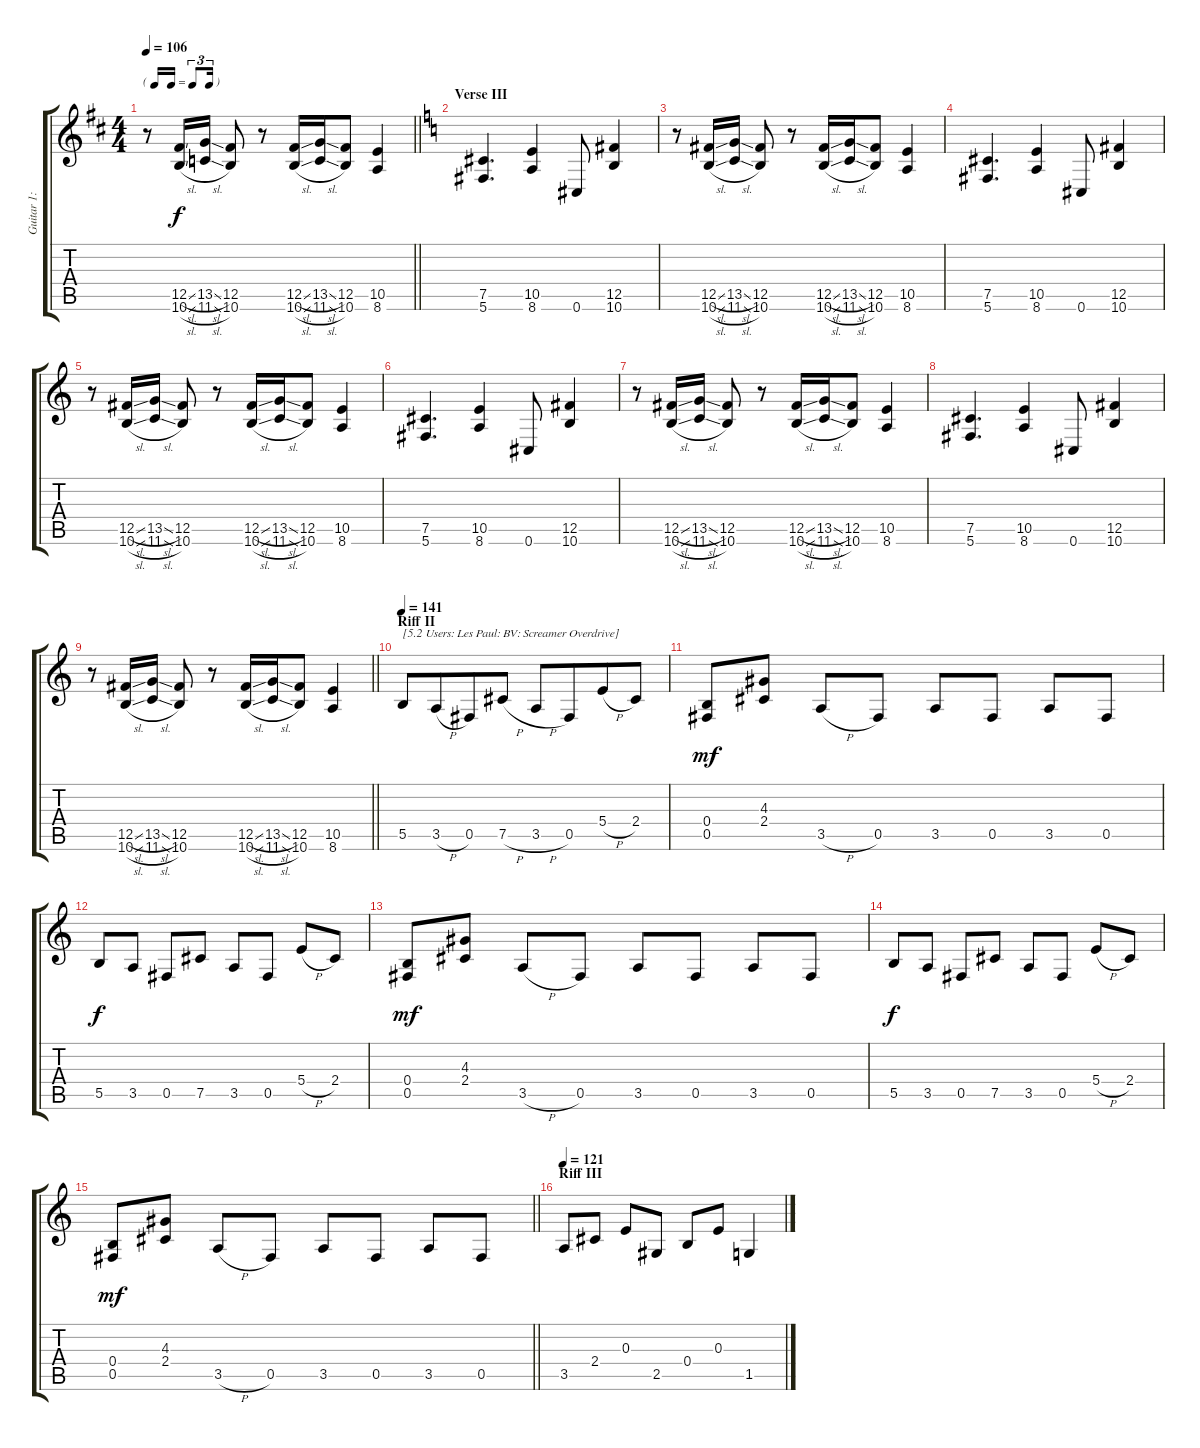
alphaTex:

\track ("Guitar 1: Tony" "Guitar 1: ") {instrument distortionguitar}
\staff {score tabs}
\tuning (Db4 Ab3 E3 B2 Gb2 Db2) {hide}
\ts (4 4)
\tf triplet16th
\tempo 106
\clef g2
\barLineRight lightlight
\ks d
r.8{dy f} (12.5{sl} 10.6{sl}).16 (13.5{sl} 11.6{sl}).16 (12.5 10.6).8 r.8 (12.5{sl} 10.6{sl}).16 (13.5{sl} 11.6{sl}).16 (12.5 10.6).8 (10.5 8.6).4 |
\section ("" "Verse III")
\ks c
(7.5 5.6).4{d} (10.5 8.6).4 0.6.8 (12.5 10.6).4 |
r.8 (12.5{sl} 10.6{sl}).16 (13.5{sl} 11.6{sl}).16 (12.5 10.6).8 r.8 (12.5{sl} 10.6{sl}).16 (13.5{sl} 11.6{sl}).16 (12.5 10.6).8 (10.5 8.6).4 |
(7.5 5.6).4{d} (10.5 8.6).4 0.6.8 (12.5 10.6).4 |
r.8 (12.5{sl} 10.6{sl}).16 (13.5{sl} 11.6{sl}).16 (12.5 10.6).8 r.8 (12.5{sl} 10.6{sl}).16 (13.5{sl} 11.6{sl}).16 (12.5 10.6).8 (10.5 8.6).4 |
(7.5 5.6).4{d} (10.5 8.6).4 0.6.8 (12.5 10.6).4 |
r.8 (12.5{sl} 10.6{sl}).16 (13.5{sl} 11.6{sl}).16 (12.5 10.6).8 r.8 (12.5{sl} 10.6{sl}).16 (13.5{sl} 11.6{sl}).16 (12.5 10.6).8 (10.5 8.6).4 |
(7.5 5.6).4{d} (10.5 8.6).4 0.6.8 (12.5 10.6).4 |
\barLineRight lightlight
r.8 (12.5{sl} 10.6{sl}).16 (13.5{sl} 11.6{sl}).16 (12.5 10.6).8 r.8 (12.5{sl} 10.6{sl}).16 (13.5{sl} 11.6{sl}).16 (12.5 10.6).8 (10.5 8.6).4 |
\section ("" "Riff II")
\tempo 141
5.5.8{txt "[5.2 Users: Les Paul: BV: Screamer Overdrive]" volume 13 balance 8 instrument overdrivenguitar} 3.5{h}.8{beam merge} 0.5.8 7.5{h}.8 3.5{h}.8 0.5.8{beam merge} 5.4{h}.8 2.4.8 |
(0.4 0.5).8{dy mf} (4.3 2.4).8 3.5{h}.8 0.5.8 3.5.8 0.5.8 3.5.8 0.5.8 |
5.5.8{dy f} 3.5.8 0.5.8 7.5.8 3.5.8 0.5.8 5.4{h}.8 2.4.8 |
(0.4 0.5).8{dy mf} (4.3 2.4).8 3.5{h}.8 0.5.8 3.5.8 0.5.8 3.5.8 0.5.8 |
5.5.8{dy f} 3.5.8 0.5.8 7.5.8 3.5.8 0.5.8 5.4{h}.8 2.4.8 |
\barLineRight lightlight
(0.4 0.5).8{dy mf} (4.3 2.4).8 3.5{h}.8 0.5.8 3.5.8 0.5.8 3.5.8 0.5.8 |
\section ("" "Riff III")
\tempo 121
3.5.8 2.4.8 0.3.8 2.5.8 0.4.8 0.3.8 1.5.4
